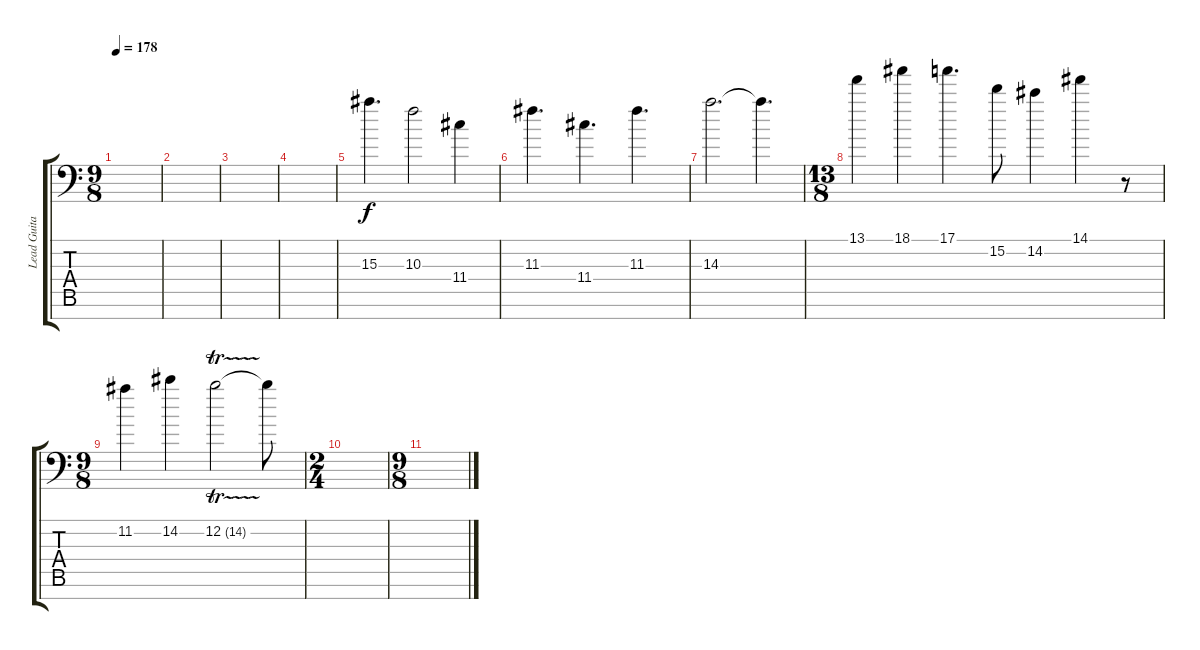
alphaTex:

\track ("Lead Guitar" "Lead Guita") {instrument overdrivenguitar}
\staff {score tabs}
\tuning (E4 B3 G3 D3 A2 E2 A1) {hide}
\ts (9 8)
\tempo 178
\clef f4
\ks c
|
|
|
|
15.3.4{d} 10.3.2 11.4.4 |
11.3.4{d} 11.4.4{d} 11.3.4{d} |
14.3.2{d} 14.3{t}.4{d} |
\ts (13 8)
13.1.4 18.1.4 17.1.4{d} 15.2.8 14.2.4 14.1.4 r.8 |
\ts (9 8)
11.2.4 14.2.4 12.2{tr (14 32)}.2 12.2{t}.8 |
\ts (2 4)
|
\ts (9 8)
